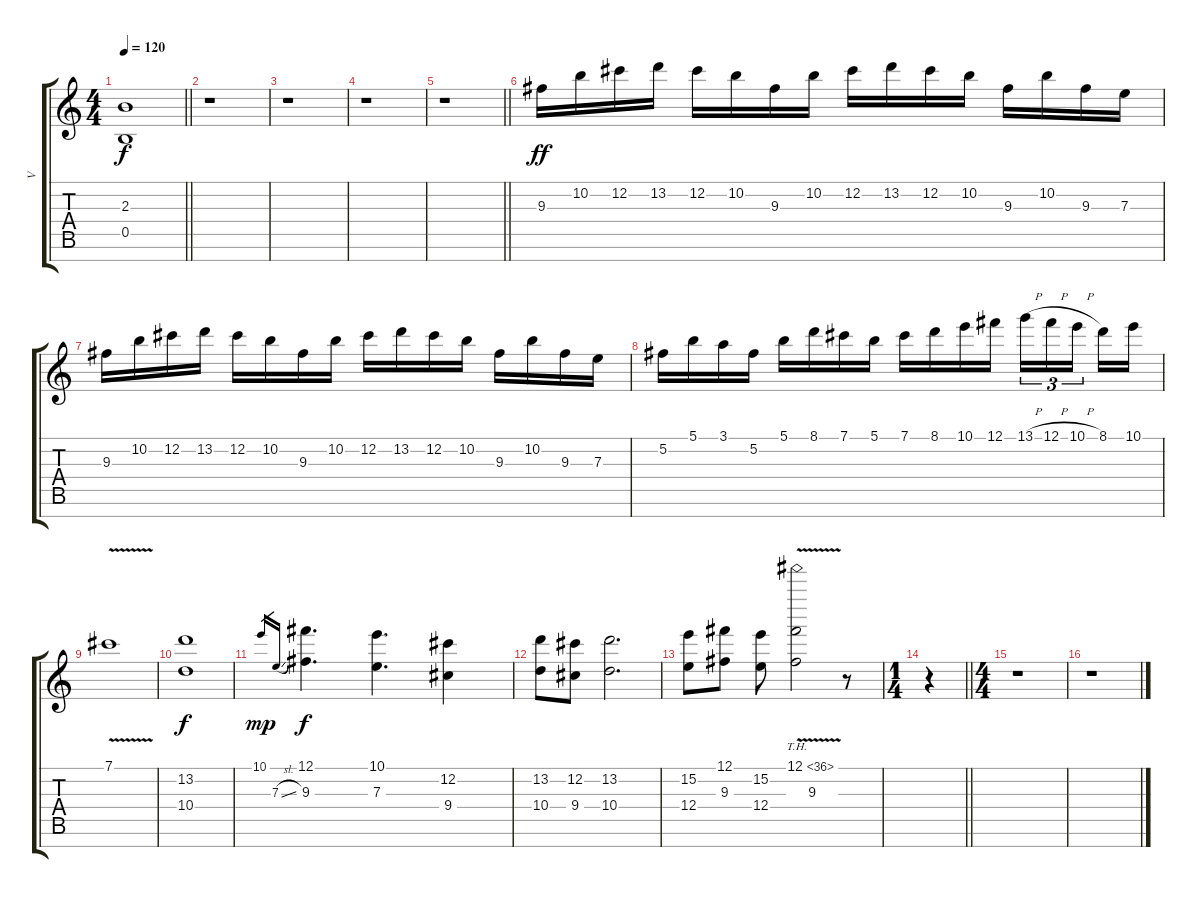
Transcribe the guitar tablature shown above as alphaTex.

\track ("V" "V") {instrument distortionguitar}
\staff {score tabs}
\tuning (Gb4 Db4 A3 E3 B2 Gb2 Db2) {hide}
\ts (4 4)
\tempo 120
\clef g2
\barLineRight lightlight
\ks c
(2.3{t} 0.5{t}).1{dy f} |
r.1 |
r.1 |
r.1 |
\barLineRight lightlight
r.1 |
9.3.16{dy ff volume 16 balance 8 instrument distortionguitar} 10.2.16 12.2.16 13.2.16 12.2.16 10.2.16 9.3.16 10.2.16 12.2.16 13.2.16 12.2.16 10.2.16 9.3.16 10.2.16 9.3.16 7.3.16 |
9.3.16 10.2.16 12.2.16 13.2.16 12.2.16 10.2.16 9.3.16 10.2.16 12.2.16 13.2.16 12.2.16 10.2.16 9.3.16 10.2.16 9.3.16 7.3.16 |
5.2.16 5.1.16 3.1.16 5.2.16 5.1.16 8.1.16 7.1.16 5.1.16 7.1.16 8.1.16 10.1.16 12.1.16 13.1{h}.16{tu (3 2)} 12.1{h}.16{tu (3 2)} 10.1{h}.16{tu (3 2) beam splitsecondary} 8.1.16 10.1.16 |
7.1{v}.1 |
(13.2 10.4).1{dy f} |
10.1.16{gr dy mp} 7.3{sl}.16{gr} (12.1 9.3).4{d dy f} (10.1 7.3).4{d} (12.2 9.4).4 |
(13.2 10.4).8 (12.2 9.4).8 (13.2 10.4).2{d} |
(15.2 12.4).8 (12.1 9.3).8 (15.2 12.4).8 (12.1{th 24 v} 9.3).2 r.8 |
\ts (1 4)
\barLineRight lightlight
r.4 |
\ts (4 4)
r.1 |
r.1
